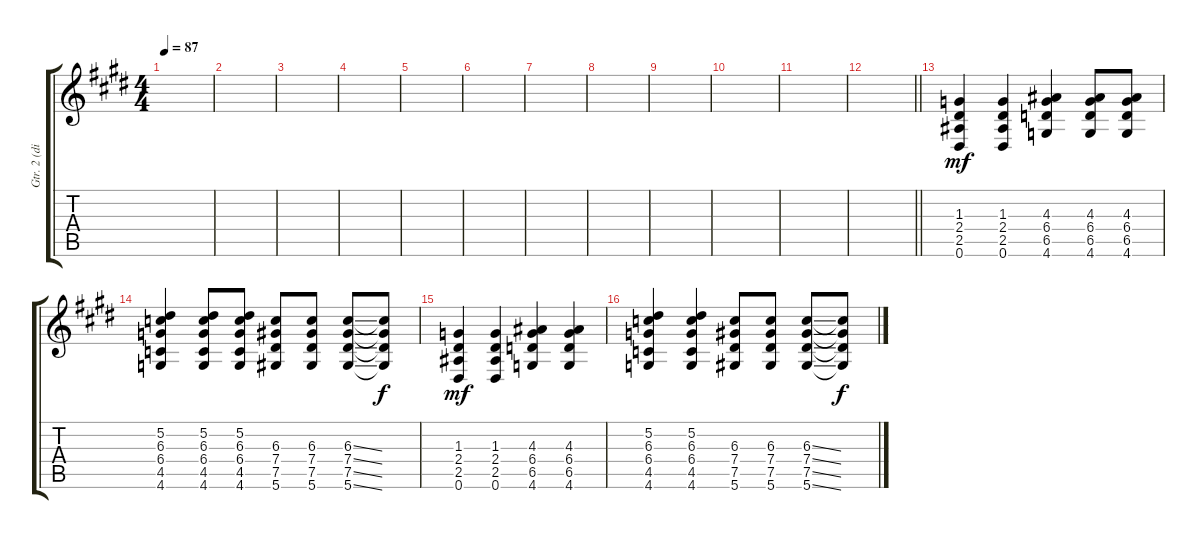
\track ("Gtr. 2 (dist.)" "Gtr. 2 (di") {instrument overdrivenguitar}
\staff {score tabs}
\tuning (Eb4 Bb3 Gb3 Db3 Ab2 Eb2) {hide}
\ts (4 4)
\tempo 87
\clef g2
\ks e
|
|
|
|
|
|
|
|
|
|
|
\barLineRight lightlight
|
(1.3 2.4 2.5 0.6).4{dy mf} (1.3 2.4 2.5 0.6).4 (4.3 6.4 6.5 4.6).4 (4.3 6.4 6.5 4.6).8 (4.3 6.4 6.5 4.6).8 |
(5.2 6.3 6.4 4.5 4.6).4 (5.2 6.3 6.4 4.5 4.6).8 (5.2 6.3 6.4 4.5 4.6).8 (6.3 7.4 7.5 5.6).8 (6.3 7.4 7.5 5.6).8 (6.3{ss} 7.4{ss} 7.5{ss} 5.6{ss}).8 (6.3{t} 7.4{t} 7.5{t} 5.6{t}).8{dy f} |
(1.3 2.4 2.5 0.6).4{dy mf} (1.3 2.4 2.5 0.6).4 (4.3 6.4 6.5 4.6).4 (4.3 6.4 6.5 4.6).4 |
(5.2 6.3 6.4 4.5 4.6).4 (5.2 6.3 6.4 4.5 4.6).4 (6.3 7.4 7.5 5.6).8 (6.3 7.4 7.5 5.6).8 (6.3{ss} 7.4{ss} 7.5{ss} 5.6{ss}).8 (6.3{t} 7.4{t} 7.5{t} 5.6{t}).8{dy f}
